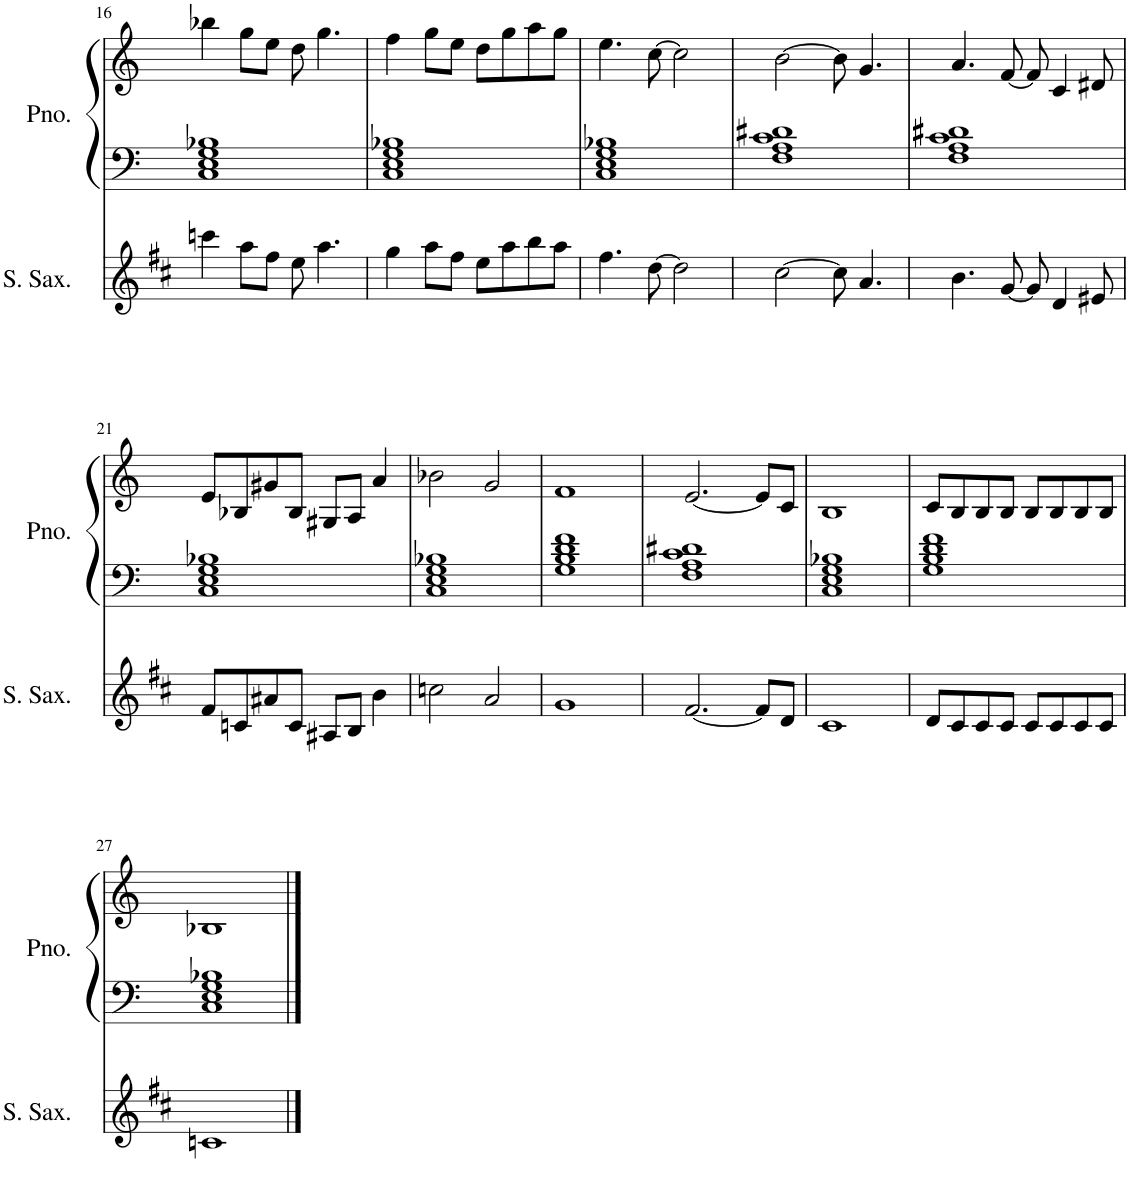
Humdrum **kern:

**kern	**kern	**kern
*part2	*part1	*part1
*staff3	*staff2	*staff1
*I"Soprano Saxophone	*I"Piano	*
*I'S. Sax.	*I'Pno.	*
!!LO:PB:g=z
*clefG2	*clefF4	*clefG2
*Trd1c2	*	*
*k[f#c#]	*k[]	*k[]
*M4/4	*M4/4	*M4/4
=16	=16	=16
4cccn\	1C 1E 1G 1B-X	4bb-X\
8aa\L	.	8gg\L
8ff#\J	.	8ee\J
8ee\	.	8dd\
4.aa\	.	4.gg\
=17	=17	=17
4gg\	1C 1E 1G 1B-X	4ff\
8aa\L	.	8gg\L
8ff#\J	.	8ee\J
8ee\L	.	8dd\L
8aa\	.	8gg\
8bb\	.	8aa\
8aa\J	.	8gg\J
=18	=18	=18
4.ff#\	1C 1E 1G 1B-X	4.ee\
[8dd\	.	[8cc\
2dd\]	.	2cc\]
=19	=19	=19
[2cc#\	1F 1A 1c 1d#X	[2b\
8cc#\]	.	8b\]
4.a/	.	4.g/
=20	=20	=20
4.b\	1F 1A 1c 1d#X	4.a/
[8g/	.	[8f/
8g/]	.	8f/]
4d/	.	4c/
8e#X/	.	8d#X/
!!LO:LB:g=z
=21	=21	=21
8f#/L	1C 1E 1G 1B-X	8e/L
8cn/	.	8B-X/
8a#X/	.	8g#X/
8c/J	.	8B-/J
8A#X/L	.	8G#X/L
8B/J	.	8A/J
4b\	.	4a/
=22	=22	=22
2ccn\	1C 1E 1G 1B-X	2b-X\
2a/	.	2g/
=23	=23	=23
1g	1G 1B 1d 1f	1f
=24	=24	=24
[2.f#/	1F 1A 1c 1d#X	[2.e/
8f#/L]	.	8e/L]
8d/J	.	8c/J
=25	=25	=25
1c#	1C 1E 1G 1B-X	1B
=26	=26	=26
8d/L	1G 1B 1d 1f	8c/L
8c#/	.	8B/
8c#/	.	8B/
8c#/J	.	8B/J
8c#/L	.	8B/L
8c#/	.	8B/
8c#/	.	8B/
8c#/J	.	8B/J
!!LO:LB:g=z
=27	=27	=27
1cn	1C 1E 1G 1B-X	1B-X
==	==	==
*-	*-	*-
